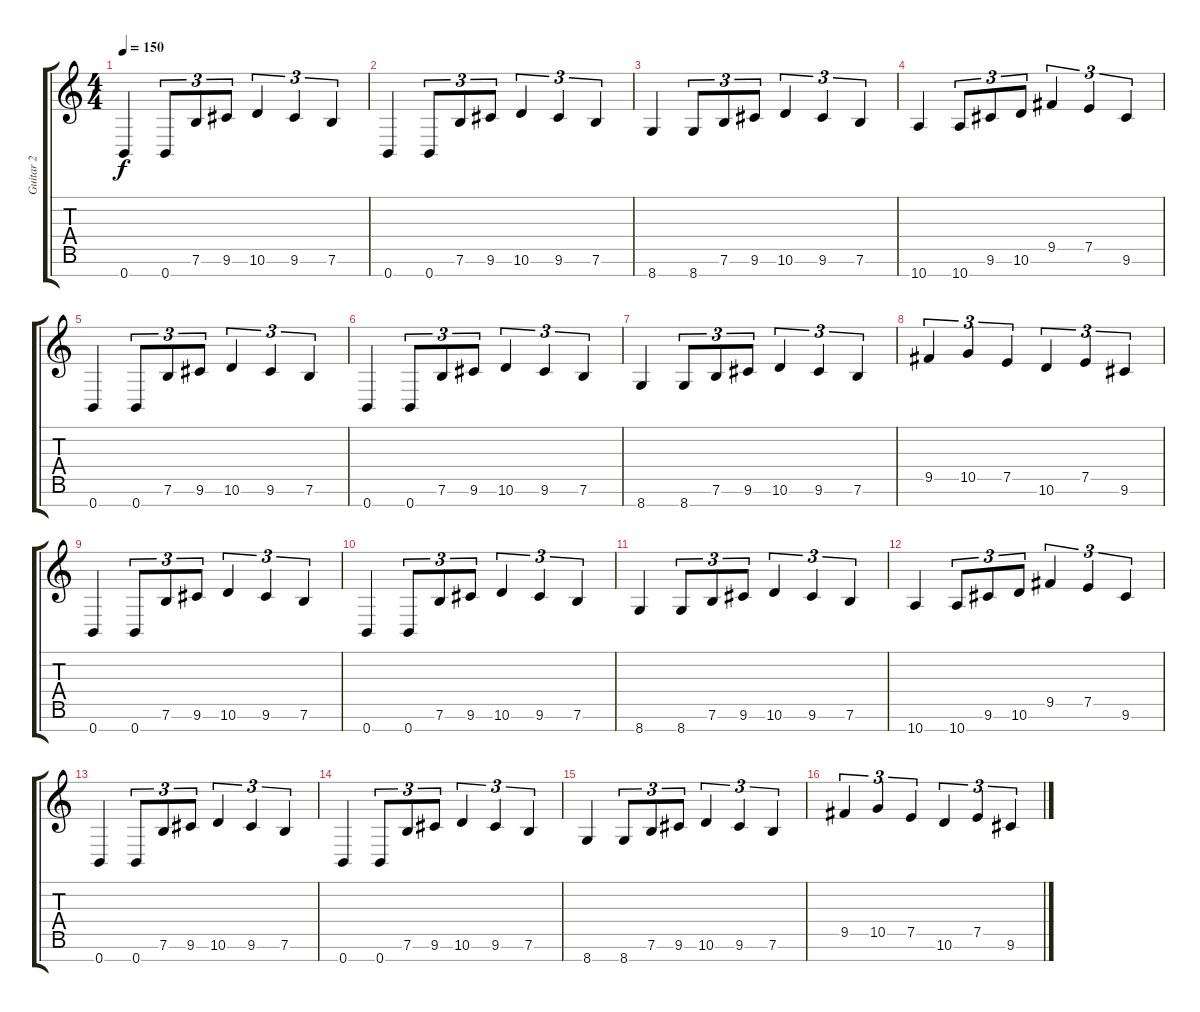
\track ("Guitar 2" "Guitar 2") {instrument distortionguitar}
\staff {score tabs}
\tuning (E4 B3 G3 D3 A2 E2 B1) {hide}
\ts (4 4)
\tempo 150
\clef g2
\ks c
0.7.4{dy f} 0.7.8{tu (3 2)} 7.6.8{tu (3 2)} 9.6.8{tu (3 2)} 10.6.4{tu (3 2)} 9.6.4{tu (3 2)} 7.6.4{tu (3 2)} |
0.7.4 0.7.8{tu (3 2)} 7.6.8{tu (3 2)} 9.6.8{tu (3 2)} 10.6.4{tu (3 2)} 9.6.4{tu (3 2)} 7.6.4{tu (3 2)} |
8.7.4 8.7.8{tu (3 2)} 7.6.8{tu (3 2)} 9.6.8{tu (3 2)} 10.6.4{tu (3 2)} 9.6.4{tu (3 2)} 7.6.4{tu (3 2)} |
10.7.4 10.7.8{tu (3 2)} 9.6.8{tu (3 2)} 10.6.8{tu (3 2)} 9.5.4{tu (3 2)} 7.5.4{tu (3 2)} 9.6.4{tu (3 2)} |
0.7.4 0.7.8{tu (3 2)} 7.6.8{tu (3 2)} 9.6.8{tu (3 2)} 10.6.4{tu (3 2)} 9.6.4{tu (3 2)} 7.6.4{tu (3 2)} |
0.7.4 0.7.8{tu (3 2)} 7.6.8{tu (3 2)} 9.6.8{tu (3 2)} 10.6.4{tu (3 2)} 9.6.4{tu (3 2)} 7.6.4{tu (3 2)} |
8.7.4 8.7.8{tu (3 2)} 7.6.8{tu (3 2)} 9.6.8{tu (3 2)} 10.6.4{tu (3 2)} 9.6.4{tu (3 2)} 7.6.4{tu (3 2)} |
9.5.4{tu (3 2)} 10.5.4{tu (3 2)} 7.5.4{tu (3 2)} 10.6.4{tu (3 2)} 7.5.4{tu (3 2)} 9.6.4{tu (3 2)} |
0.7.4 0.7.8{tu (3 2)} 7.6.8{tu (3 2)} 9.6.8{tu (3 2)} 10.6.4{tu (3 2)} 9.6.4{tu (3 2)} 7.6.4{tu (3 2)} |
0.7.4 0.7.8{tu (3 2)} 7.6.8{tu (3 2)} 9.6.8{tu (3 2)} 10.6.4{tu (3 2)} 9.6.4{tu (3 2)} 7.6.4{tu (3 2)} |
8.7.4 8.7.8{tu (3 2)} 7.6.8{tu (3 2)} 9.6.8{tu (3 2)} 10.6.4{tu (3 2)} 9.6.4{tu (3 2)} 7.6.4{tu (3 2)} |
10.7.4 10.7.8{tu (3 2)} 9.6.8{tu (3 2)} 10.6.8{tu (3 2)} 9.5.4{tu (3 2)} 7.5.4{tu (3 2)} 9.6.4{tu (3 2)} |
0.7.4 0.7.8{tu (3 2)} 7.6.8{tu (3 2)} 9.6.8{tu (3 2)} 10.6.4{tu (3 2)} 9.6.4{tu (3 2)} 7.6.4{tu (3 2)} |
0.7.4 0.7.8{tu (3 2)} 7.6.8{tu (3 2)} 9.6.8{tu (3 2)} 10.6.4{tu (3 2)} 9.6.4{tu (3 2)} 7.6.4{tu (3 2)} |
8.7.4 8.7.8{tu (3 2)} 7.6.8{tu (3 2)} 9.6.8{tu (3 2)} 10.6.4{tu (3 2)} 9.6.4{tu (3 2)} 7.6.4{tu (3 2)} |
9.5.4{tu (3 2)} 10.5.4{tu (3 2)} 7.5.4{tu (3 2)} 10.6.4{tu (3 2)} 7.5.4{tu (3 2)} 9.6.4{tu (3 2)}
